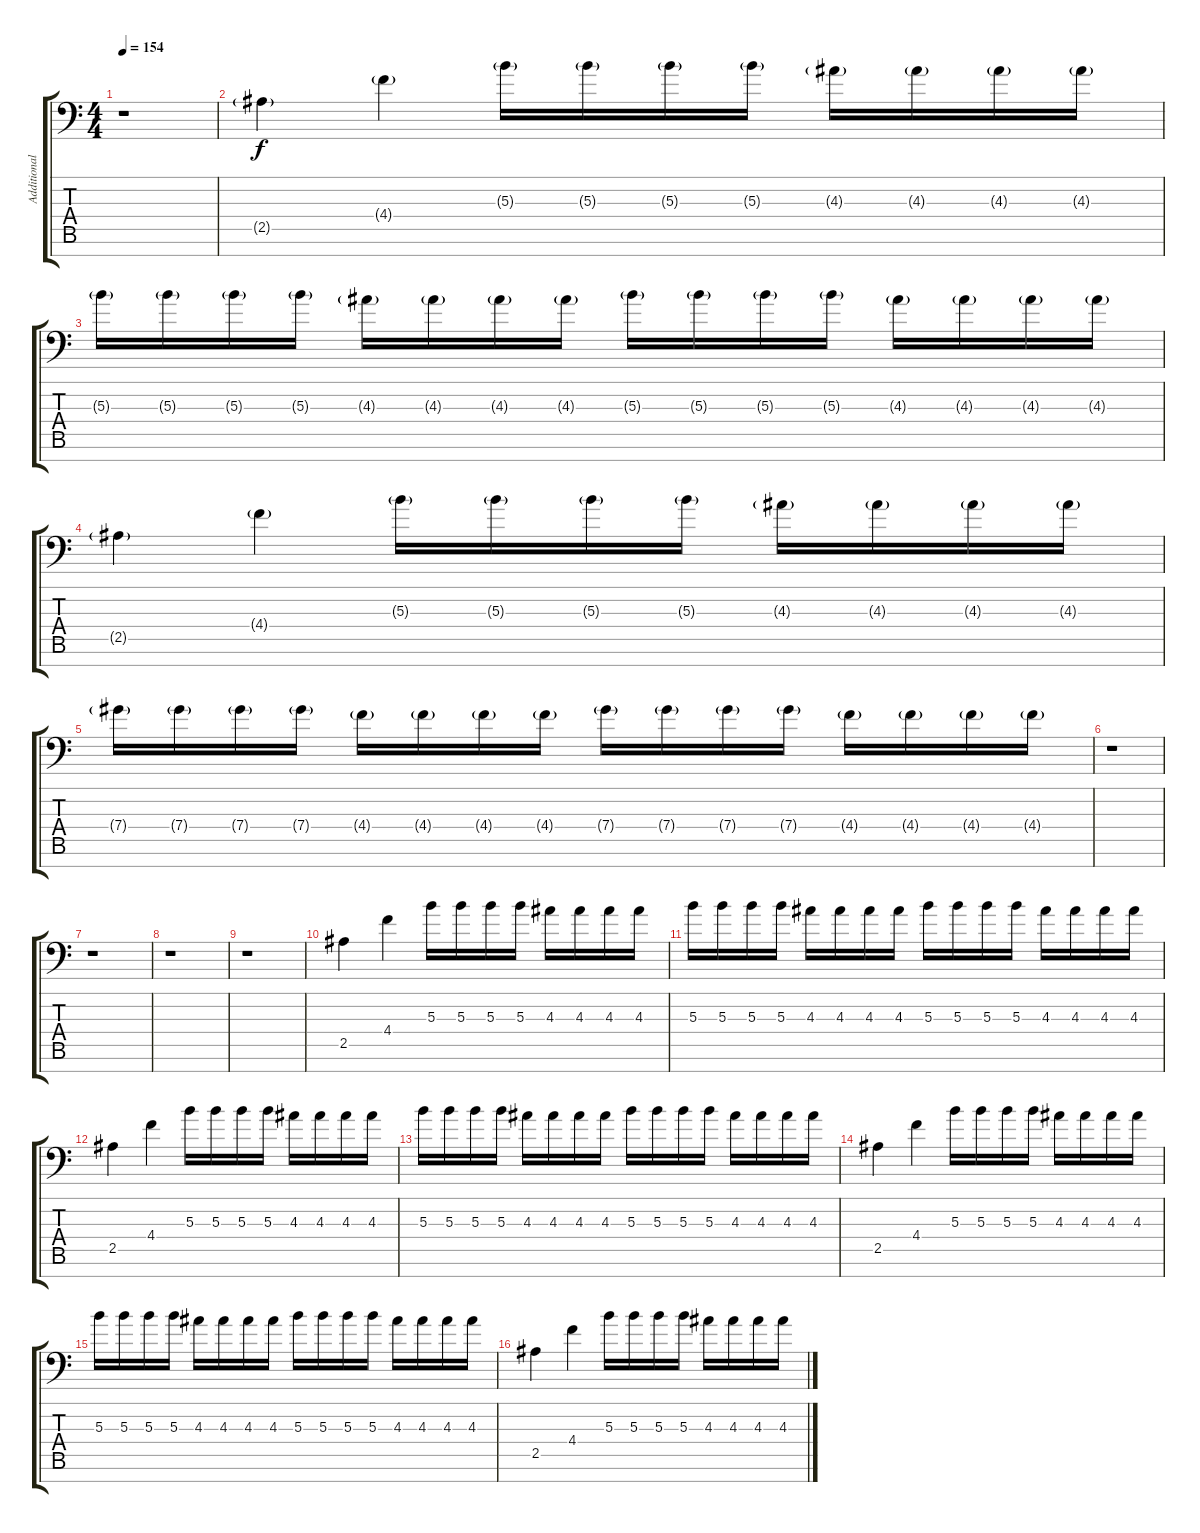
\track ("Additional Guitar" "Additional") {instrument distortionguitar}
\staff {score tabs}
\tuning (Eb4 Bb3 Gb3 Db3 Ab2 Eb2 Ab1) {hide}
\ts (4 4)
\tempo 154
\clef f4
\ks c
r.1{dy f} |
2.5{g}.4 4.4{g}.4 5.3{g}.16 5.3{g}.16 5.3{g}.16 5.3{g}.16 4.3{g}.16 4.3{g}.16 4.3{g}.16 4.3{g}.16 |
5.3{g}.16 5.3{g}.16 5.3{g}.16 5.3{g}.16 4.3{g}.16 4.3{g}.16 4.3{g}.16 4.3{g}.16 5.3{g}.16 5.3{g}.16 5.3{g}.16 5.3{g}.16 4.3{g}.16 4.3{g}.16 4.3{g}.16 4.3{g}.16 |
2.5{g}.4 4.4{g}.4 5.3{g}.16 5.3{g}.16 5.3{g}.16 5.3{g}.16 4.3{g}.16 4.3{g}.16 4.3{g}.16 4.3{g}.16 |
7.4{g}.16 7.4{g}.16 7.4{g}.16 7.4{g}.16 4.4{g}.16 4.4{g}.16 4.4{g}.16 4.4{g}.16 7.4{g}.16 7.4{g}.16 7.4{g}.16 7.4{g}.16 4.4{g}.16 4.4{g}.16 4.4{g}.16 4.4{g}.16 |
r.1 |
r.1 |
r.1 |
r.1 |
2.5.4 4.4.4 5.3.16 5.3.16 5.3.16 5.3.16 4.3.16 4.3.16 4.3.16 4.3.16 |
5.3.16 5.3.16 5.3.16 5.3.16 4.3.16 4.3.16 4.3.16 4.3.16 5.3.16 5.3.16 5.3.16 5.3.16 4.3.16 4.3.16 4.3.16 4.3.16 |
2.5.4 4.4.4 5.3.16 5.3.16 5.3.16 5.3.16 4.3.16 4.3.16 4.3.16 4.3.16 |
5.3.16 5.3.16 5.3.16 5.3.16 4.3.16 4.3.16 4.3.16 4.3.16 5.3.16 5.3.16 5.3.16 5.3.16 4.3.16 4.3.16 4.3.16 4.3.16 |
2.5.4 4.4.4 5.3.16 5.3.16 5.3.16 5.3.16 4.3.16 4.3.16 4.3.16 4.3.16 |
5.3.16 5.3.16 5.3.16 5.3.16 4.3.16 4.3.16 4.3.16 4.3.16 5.3.16 5.3.16 5.3.16 5.3.16 4.3.16 4.3.16 4.3.16 4.3.16 |
2.5.4 4.4.4 5.3.16 5.3.16 5.3.16 5.3.16 4.3.16 4.3.16 4.3.16 4.3.16
